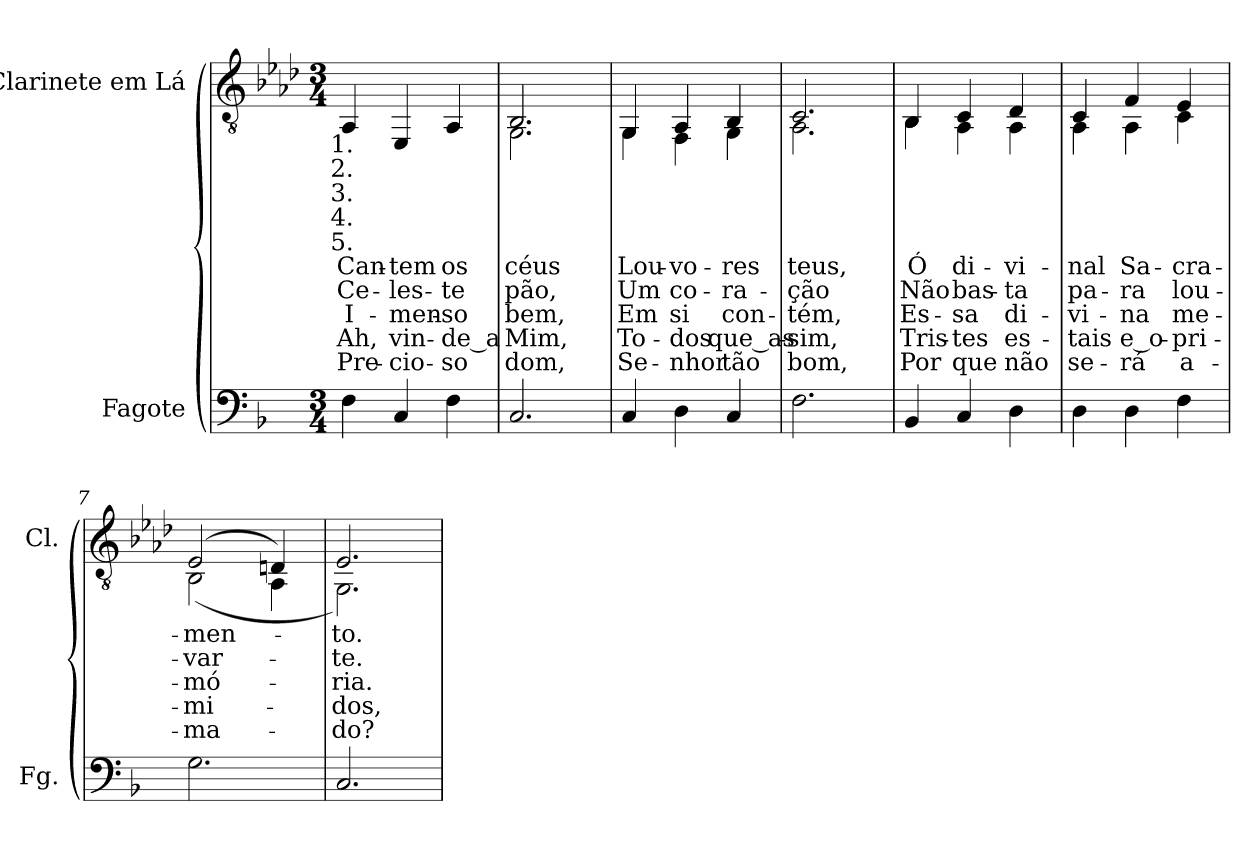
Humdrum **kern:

**kern	**kern	**text	**text	**text	**text	**text
*part2	*part1	*part1	*part1	*part1	*part1	*part1
*staff2	*staff1	*staff1	*staff1	*staff1	*staff1	*staff1
*I"Fagote	*I"Clarinete em Lá	*	*	*	*	*
*I'Fg.	*I'Cl.	*	*	*	*	*
!!LO:PB:g=z
*clefF4	*clefGv2	*	*	*	*	*
*	*ITrd2c3	*	*	*	*	*
*k[b-]	*k[b-]	*	*	*	*	*
*F:	*F:	*	*	*	*	*
*M3/4	*M3/4	*	*	*	*	*
*MM70	*MM70	*	*	*	*	*
=1	=1	=1	=1	=1	=1	=1
!	!LO:TX:b:cj:t=1.	!	!	!	!	!
!	!LO:TX:b:cj:t=2.	!	!	!	!	!
!	!LO:TX:b:cj:t=3.	!	!	!	!	!
!	!LO:TX:b:cj:t=4.	!	!	!	!	!
!	!LO:TX:b:cj:t=5.	!	!	!	!	!
!	!	!LO:LY:b:color=#000000	!LO:LY:b:color=#000000	!LO:LY:b:color=#000000	!LO:LY:b:color=#000000	!LO:LY:b:color=#000000
4Fi\	4FFi/	Can-	Ce-	I-	Ah,	Pre-
!	!	!LO:LY:b:color=#000000	!LO:LY:b:color=#000000	!LO:LY:b:color=#000000	!LO:LY:b:color=#000000	!LO:LY:b:color=#000000
4Ci/	4CCi/	-tem	-les-	-men-	vin-	-cio-
!	!	!LO:LY:b:color=#000000	!LO:LY:b:color=#000000	!LO:LY:b:color=#000000	!LO:LY:b:color=#000000	!LO:LY:b:color=#000000
4Fi\	4FFi/	os	-te	-so	-de_a	-so
=2	=2	=2	=2	=2	=2	=2
!	!	!LO:LY:b:color=#000000	!LO:LY:b:color=#000000	!LO:LY:b:color=#000000	!LO:LY:b:color=#000000	!LO:LY:b:color=#000000
*	*^	*	*	*	*	*
2.Ci/	2.GGi/	2.EEi\	céus	pão,	bem,	Mim,	dom,
=3	=3	=3	=3	=3	=3	=3	=3
!	!	!	!LO:LY:b:color=#000000	!LO:LY:b:color=#000000	!LO:LY:b:color=#000000	!LO:LY:b:color=#000000	!LO:LY:b:color=#000000
4Ci/	4EEi/	4EEi\	Lou-	Um	Em	To-	Se-
!	!	!	!LO:LY:b:color=#000000	!LO:LY:b:color=#000000	!LO:LY:b:color=#000000	!LO:LY:b:color=#000000	!LO:LY:b:color=#000000
4Di\	4FFi/	4DDi\	-vo-	co-	si	-dos	-nhor
!	!	!	!LO:LY:b:color=#000000	!LO:LY:b:color=#000000	!LO:LY:b:color=#000000	!LO:LY:b:color=#000000	!LO:LY:b:color=#000000
4Ci/	4GGi/	4EEi\	-res	-ra-	con-	que_as-	tão
=4	=4	=4	=4	=4	=4	=4	=4
!	!	!	!LO:LY:b:color=#000000	!LO:LY:b:color=#000000	!LO:LY:b:color=#000000	!LO:LY:b:color=#000000	!LO:LY:b:color=#000000
2.Fi\	2.AAi/	2.FFi\	teus,	-ção	-tém,	-sim,	bom,
=5	=5	=5	=5	=5	=5	=5	=5
!	!	!	!LO:LY:b:color=#000000	!LO:LY:b:color=#000000	!LO:LY:b:color=#000000	!LO:LY:b:color=#000000	!LO:LY:b:color=#000000
4BB-i/	4GGi/	4GGi\	Ó	Não	Es-	Tris-	Por
!	!	!	!LO:LY:b:color=#000000	!LO:LY:b:color=#000000	!LO:LY:b:color=#000000	!LO:LY:b:color=#000000	!LO:LY:b:color=#000000
4Ci/	4AAi/	4FFi\	di-	bas-	-sa	-tes	que
!	!	!	!LO:LY:b:color=#000000	!LO:LY:b:color=#000000	!LO:LY:b:color=#000000	!LO:LY:b:color=#000000	!LO:LY:b:color=#000000
4Di\	4BB-i/	4FFi\	-vi-	-ta	di-	es-	não
=6	=6	=6	=6	=6	=6	=6	=6
!	!	!	!LO:LY:b:color=#000000	!LO:LY:b:color=#000000	!LO:LY:b:color=#000000	!LO:LY:b:color=#000000	!LO:LY:b:color=#000000
4Di\	4AAi/	4FFi\	-nal	pa-	-vi-	-tais	se-
!	!	!	!LO:LY:b:color=#000000	!LO:LY:b:color=#000000	!LO:LY:b:color=#000000	!LO:LY:b:color=#000000	!LO:LY:b:color=#000000
4Di\	4Di/	4FFi\	Sa-	-ra	-na	e_o-	-rá
!	!	!	!LO:LY:b:color=#000000	!LO:LY:b:color=#000000	!LO:LY:b:color=#000000	!LO:LY:b:color=#000000	!LO:LY:b:color=#000000
4Fi\	4Ci/	4AAi\	-cra-	lou-	me-	-pri-	a-
=7	=7	=7	=7	=7	=7	=7	=7
!	!	!	!LO:LY:b:color=#000000	!LO:LY:b:color=#000000	!LO:LY:b:color=#000000	!LO:LY:b:color=#000000	!LO:LY:b:color=#000000
2.Gi\	(2Ci/	(2GGi\	-men-	-var-	-mó-	-mi-	-ma-
.	4BBni/)	4FFi\	.	.	.	.	.
=8	=8	=8	=8	=8	=8	=8	=8
!	!	!	!LO:LY:b:color=#000000	!LO:LY:b:color=#000000	!LO:LY:b:color=#000000	!LO:LY:b:color=#000000	!LO:LY:b:color=#000000
2.Ci/	2.Ci/	2.EEi\)	-to.	-te.	-ria.	-dos,	-do?
*	*v	*v	*	*	*	*	*
=	=	=	=	=	=	=
*-	*-	*-	*-	*-	*-	*-
